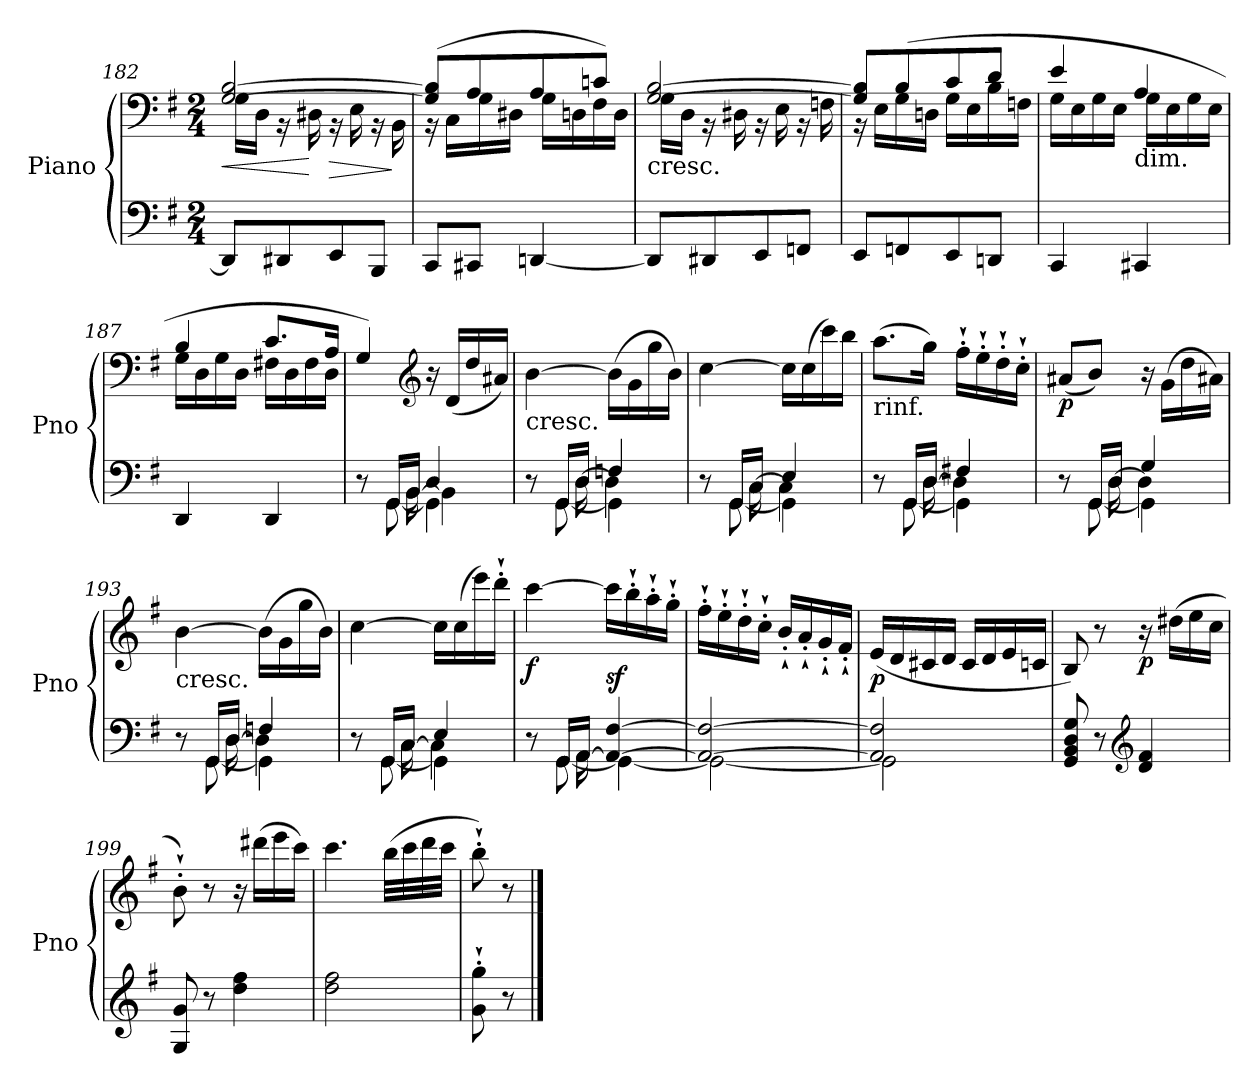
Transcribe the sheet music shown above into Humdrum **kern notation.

**kern	**kern	**dynam
*part1	*part1	*part1
*staff2	*staff1	*staff1/2
*I"Piano	*	*
*I'Pno	*	*
*clefF4	*clefF4	*
*k[f#]	*k[f#]	*
*G:	*G:	*
*M2/4	*M2/4	*
=182	=182	=182
!	!	!LO:HP:b
*	*^	*
8DD/L]	[2G/ [2B/	16G\LL	<
.	.	16D\JJ	.
8DD#X/	.	16rBB	.
.	.	16D#X\	[
!	!	!	!LO:HP:b
8EE/	.	16rBB	>
.	.	16E\	.
8BBB/J	.	16rBB	.
.	.	16BB\	]
!!LO:PB:g=z	!!
=183	=183	=183	=183
8CC/L	(8G/] 8B/]L	16rBB	.
.	.	16C\LL	.
8CC#X/J	8A/	16G\	.
.	.	16D#X\JJ	.
[4DDn/	8A/	16G\LL	.
.	.	16Dn\	.
.	8cn/J)	16F#\	.
.	.	16D\JJ	.
=184	=184	=184	=184
!	!LO:TX:b:t=cresc.	!	!
8DD/L]	[2G/ [2B/	16G\LL	.
.	.	16D\JJ	.
8DD#X/	.	16rBB	.
.	.	16D#X\	.
8EE/	.	16rBB	.
.	.	16E\	.
8FFn/J	.	16rBB	.
.	.	16Fn\	.
=185	=185	=185	=185
8EE/L	8G/] 8B/]L	16rBB	.
.	.	16E\LL	.
8FFn/	(8B/	16G\	.
.	.	16Dn\JJ	.
8EE/	8c/	16G\LL	.
.	.	16E\	.
8DDn/J	8d/J	16B\	.
.	.	16Fn\JJ	.
=186	=186	=186	=186
4CC/	4e/	16G\LL	.
.	.	16E\	.
.	.	16G\	.
.	.	16E\JJ	.
!	!LO:TX:b:t=dim.	!	!
4CC#X/	4A/	16G\LL	.
.	.	16E\	.
.	.	16G\	.
.	.	16E\JJ	.
!!LO:PB:g=z	!!
=187	=187	=187	=187
4DD/	4B/	16G\LL	.
.	.	16D\	.
.	.	16G\	.
.	.	16D\JJ	.
4DD/	8.c/L	16F#X\LL	.
.	.	16D\	.
.	.	16F#\	.
.	16A/Jk	16D\JJ	.
*	*v	*v	*
!!LO:PB:g=z
=188	=188	=188
*^	*	*
*	*^	*	*
8r	8ryy	8.ryy	4G/)	.
16GG/LL	[8GG\	.	.	.
16BB/JJ	.	[16BB\	.	.
*	*	*	*clefG2	*
4D/	4GG\]	4BB\]	16r	.
.	.	.	(16d/LL	.
.	.	.	16dd/	.
.	.	.	16a#X/JJ)	.
=189	=189	=189	=189	=189
!	!	!	!LO:TX:b:t=cresc.	!
8r	8ryy	8.ryy	[4b\	.
16GG/LL	[8GG\	.	.	.
16D/JJ	.	[16D\	.	.
4Fn/	4GG\]	4D\]	(16b\LL]	.
.	.	.	16g\	.
.	.	.	16gg\	.
.	.	.	16b\JJ)	.
=190	=190	=190	=190	=190
8r	8ryy	8.ryy	[4cc\	.
16GG/LL	[8GG\	.	.	.
16C/JJ	.	[16C\	.	.
4E/	4GG\]	4C\]	16cc\LL]	.
.	.	.	(16cc\	.
.	.	.	16ccc\)	.
.	.	.	16bb\JJ	.
=191	=191	=191	=191	=191
!	!	!	!LO:TX:b:t=rinf.	!
8r	8ryy	8.ryy	(8.aa\L	.
16GG/LL	[8GG\	.	.	.
16D/JJ	.	[16D\	16gg\Jk)	.
4F#X/	4GG\]	4D\]	16ff#`'\LL	.
.	.	.	16ee`'\	.
.	.	.	16dd`'\	.
.	.	.	16cc`'\JJ	.
!!LO:PB:g=z
=192	=192	=192	=192	=192
!	!	!	!	!LO:DY:b
8r	8ryy	8.ryy	(8a#X/L	p
16GG/LL	[8GG\	.	8b/J)	.
16D/JJ	.	[16D\	.	.
4G/	4GG\]	4D\]	16r	.
.	.	.	(16g\LL	.
.	.	.	16dd\	.
.	.	.	16a#X\JJ)	.
!!LO:PB:g=z
=193	=193	=193	=193	=193
!	!	!	!LO:TX:b:t=cresc.	!
8r	8ryy	8.ryy	[4b\	.
16GG/LL	[8GG\	.	.	.
16D/JJ	.	[16D\	.	.
4Fn/	4GG\]	4D\]	(16b\LL]	.
.	.	.	16g\	.
.	.	.	16gg\	.
.	.	.	16b\JJ)	.
=194	=194	=194	=194	=194
8r	8ryy	8.ryy	[4cc\	.
16GG/LL	[8GG\	.	.	.
16C/JJ	.	[16C\	.	.
4E/	4GG\]	4C\]	16cc\LL]	.
.	.	.	(16cc\	.
.	.	.	16eee\)	.
.	.	.	16ddd`'\JJ	.
=195	=195	=195	=195	=195
!	!	!	!	!LO:DY:b
8r	8ryy	8.ryy	[4ccc\	f
16GG/LL	[8GG\	.	.	.
[16AA/JJ	.	16AA\	.	.
!	!	!	!	!LO:DY:a=2
4AA/_ [4F#/	4GG\_	4ryy	16ccc\LL]	sf
.	.	.	16bb`'\	.
.	.	.	16aa`'\	.
.	.	.	16gg`'\JJ	.
*	*v	*v	*	*
=196	=196	=196	=196
2AA/_ 2F#/_	2GG\_	16ff#`'\LL	.
.	.	16ee`'\	.
.	.	16dd`'\	.
.	.	16cc`'\JJ	.
.	.	16b`'/LL	.
.	.	16a`'/	.
.	.	16g`'/	.
.	.	16f#`'/JJ	.
!!LO:PB:g=z
=197	=197	=197	=197
!	!	!	!LO:DY:b
2AA/] 2F#/]	2GG\]	(16e/LL	p
.	.	16d/	.
.	.	16c#X/	.
.	.	16d/JJ	.
.	.	16c#/LL	.
.	.	16d/	.
.	.	16e/	.
.	.	16cn/JJ	.
*v	*v	*	*
!!LO:PB:g=z
=198	=198	=198
8GG/ 8BB/ 8D/ 8G/	8B/)	.
8r	8r	.
*clefG2	*	*
!	!	!LO:DY:b
4d/ 4f#/	16r	p
.	(16dd#X\LL	.
.	16ee\	.
.	16cc\JJ	.
=199	=199	=199
8G/ 8g/	8b`'\)	.
8r	8r	.
4dd\ 4ff#\	16r	.
.	(16ddd#X\LL	.
.	16eee\	.
.	16ccc\JJ)	.
=200	=200	=200
2dd\ 2ff#\	4.ccc\	.
.	(32bb\LLL	.
.	32ccc\	.
.	32ddd\	.
.	32ccc\JJJ	.
!!LO:PB:g=z
=201	=201	=201
8g\`' 8gg\`'	8bb`'\)	.
8r	8r	.
==	==	==
*-	*-	*-
